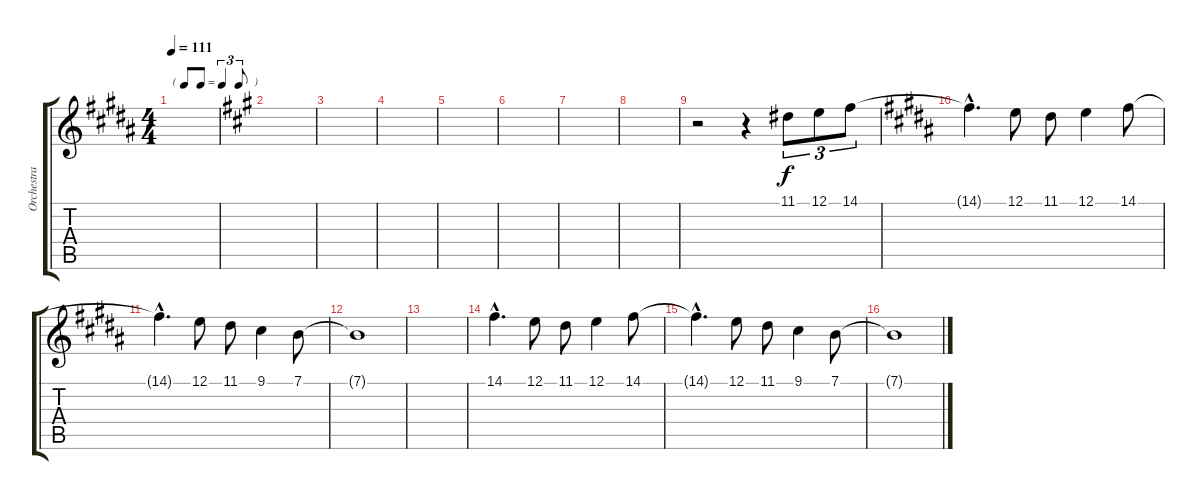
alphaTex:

\track ("Orchestra - flute (4 flutes were used)" "Orchestra ") {instrument flute}
\staff {score tabs}
\tuning (E4 B3 G3 D3 A2 E2) {hide}
\ts (4 4)
\tf triplet8th
\tempo 111
\clef g2
\ks b
|
\ks a
|
|
|
|
|
|
|
r.2 r.4 11.1.8{tu (3 2)} 12.1.8{tu (3 2)} 14.1.8{tu (3 2)} |
\ks b
14.1{hac t}.4{d} 12.1.8 11.1.8 12.1.4 14.1.8 |
14.1{hac t}.4{d} 12.1.8 11.1.8 9.1.4 7.1.8 |
7.1{t}.1 |
|
14.1{hac}.4{d} 12.1.8 11.1.8 12.1.4 14.1.8 |
14.1{hac t}.4{d} 12.1.8 11.1.8 9.1.4 7.1.8 |
7.1{t}.1
